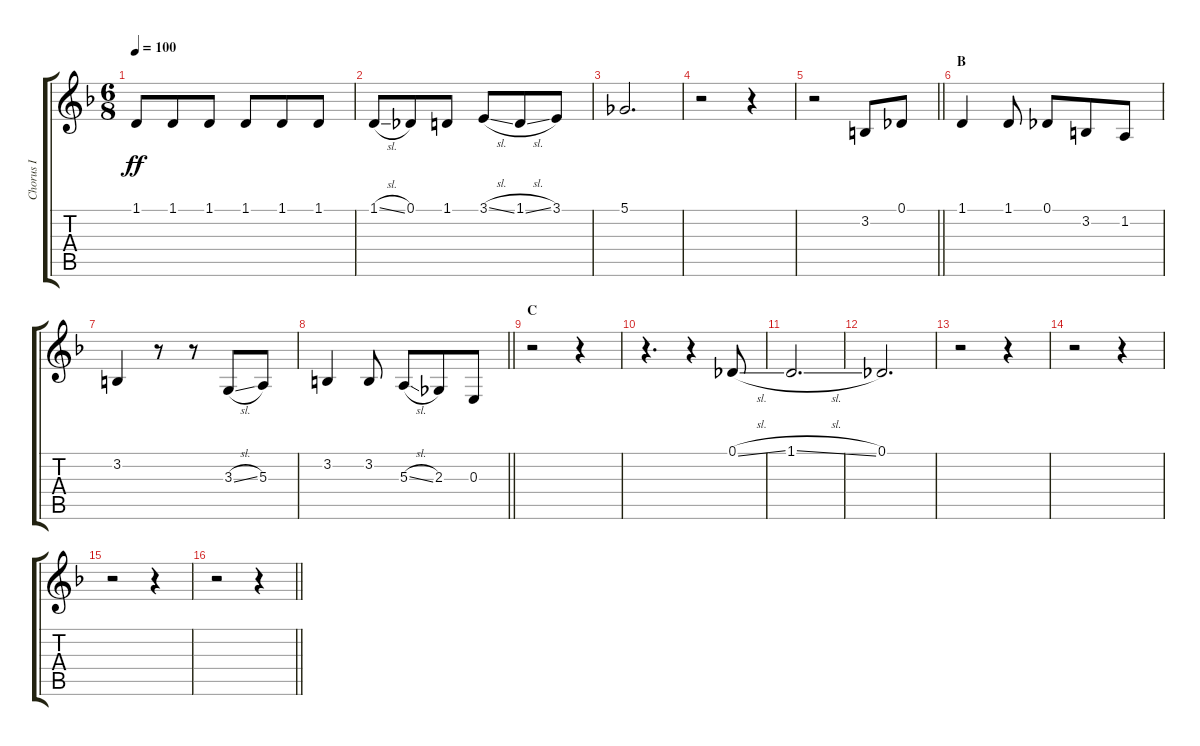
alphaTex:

\track ("Chorus I" "Chorus I") {instrument voiceoohs}
\staff {score tabs}
\tuning (Db4 Ab3 E3 B2 Gb2 B1) {hide}
\ts (6 8)
\tempo 100
\clef g2
\ks f
1.1.8{dy ff} 1.1.8 1.1.8 1.1.8 1.1.8 1.1.8 |
1.1{sl}.8 0.1.8 1.1.8 3.1{sl}.8 1.1{sl}.8 3.1.8 |
5.1.2{d} |
r.2 r.4 |
\barLineRight lightlight
r.2 3.2.8 0.1.8 |
\section ("" "B")
1.1.4 1.1.8 0.1.8 3.2.8 1.2.8 |
3.2.4 r.8 r.8 3.3{sl}.8 5.3.8 |
\barLineRight lightlight
3.2.4 3.2.8 5.3{sl}.8 2.3.8 0.3.8 |
\section ("" "C")
r.2 r.4 |
r.4{d} r.4 0.1{sl}.8 |
1.1{sl}.2{d} |
0.1.2{d} |
r.2 r.4 |
r.2 r.4 |
r.2 r.4 |
\barLineRight lightlight
r.2 r.4
